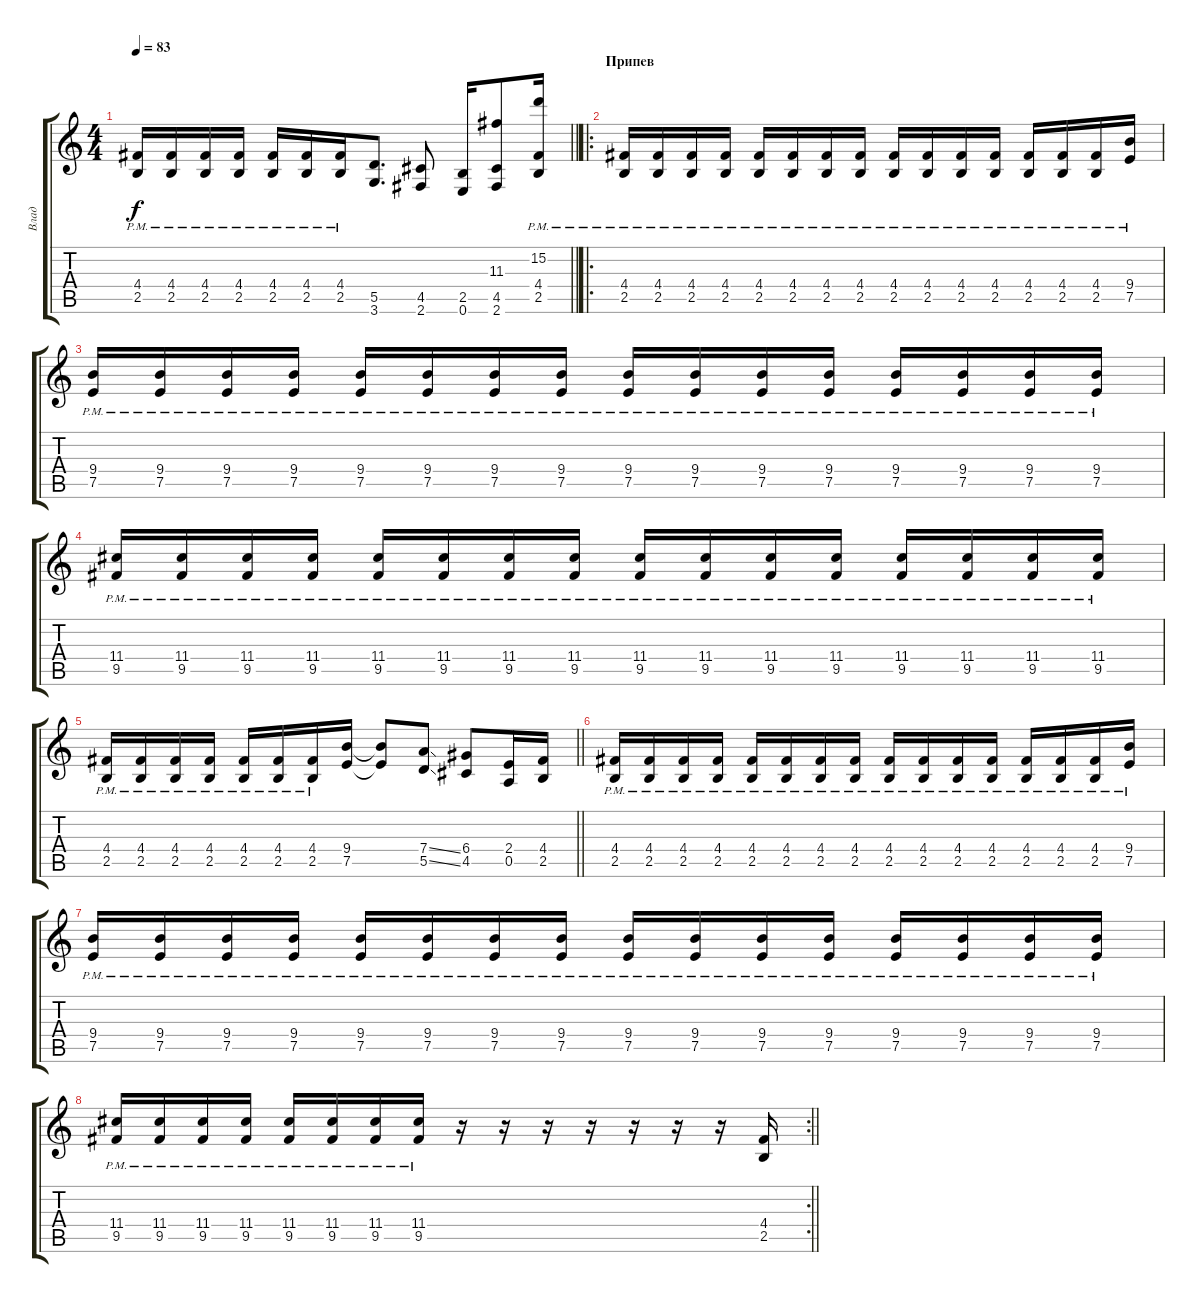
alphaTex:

\track ("Влад" "Влад") {instrument distortionguitar}
\staff {score tabs}
\tuning (E4 B3 G3 D3 A2 E2) {hide}
\ts (4 4)
\tempo 83
\clef g2
\barLineRight lightlight
\ks c
(4.4{pm} 2.5{pm}).16{dy f} (4.4{pm} 2.5{pm}).16 (4.4{pm} 2.5{pm}).16 (4.4{pm} 2.5{pm}).16 (4.4{pm} 2.5{pm}).16 (4.4{pm} 2.5{pm}).16 (4.4{pm} 2.5{pm}).16 (5.5 3.6).8{d} (4.5 2.6).8 (2.5 0.6).16 (11.3 4.5 2.6).8 (15.2 4.4{pm} 2.5{pm}).16 |
\ro
\section ("" "Припев")
(4.4{pm} 2.5{pm}).16 (4.4{pm} 2.5{pm}).16 (4.4{pm} 2.5{pm}).16 (4.4{pm} 2.5{pm}).16 (4.4{pm} 2.5{pm}).16 (4.4{pm} 2.5{pm}).16 (4.4{pm} 2.5{pm}).16 (4.4{pm} 2.5{pm}).16 (4.4{pm} 2.5{pm}).16 (4.4{pm} 2.5{pm}).16 (4.4{pm} 2.5{pm}).16 (4.4{pm} 2.5{pm}).16 (4.4{pm} 2.5{pm}).16 (4.4{pm} 2.5{pm}).16 (4.4{pm} 2.5{pm}).16 (9.4{pm} 7.5{pm}).16 |
(9.4{pm} 7.5{pm}).16 (9.4{pm} 7.5{pm}).16 (9.4{pm} 7.5{pm}).16 (9.4{pm} 7.5{pm}).16 (9.4{pm} 7.5{pm}).16 (9.4{pm} 7.5{pm}).16 (9.4{pm} 7.5{pm}).16 (9.4{pm} 7.5{pm}).16 (9.4{pm} 7.5{pm}).16 (9.4{pm} 7.5{pm}).16 (9.4{pm} 7.5{pm}).16 (9.4{pm} 7.5{pm}).16 (9.4{pm} 7.5{pm}).16 (9.4{pm} 7.5{pm}).16 (9.4{pm} 7.5{pm}).16 (9.4{pm} 7.5{pm}).16 |
(11.4{pm} 9.5{pm}).16 (11.4{pm} 9.5{pm}).16 (11.4{pm} 9.5{pm}).16 (11.4{pm} 9.5{pm}).16 (11.4{pm} 9.5{pm}).16 (11.4{pm} 9.5{pm}).16 (11.4{pm} 9.5{pm}).16 (11.4{pm} 9.5{pm}).16 (11.4{pm} 9.5{pm}).16 (11.4{pm} 9.5{pm}).16 (11.4{pm} 9.5{pm}).16 (11.4{pm} 9.5{pm}).16 (11.4{pm} 9.5{pm}).16 (11.4{pm} 9.5{pm}).16 (11.4{pm} 9.5{pm}).16 (11.4{pm} 9.5{pm}).16 |
\barLineRight lightlight
(4.4{pm} 2.5{pm}).16 (4.4{pm} 2.5{pm}).16 (4.4{pm} 2.5{pm}).16 (4.4{pm} 2.5{pm}).16 (4.4{pm} 2.5{pm}).16 (4.4{pm} 2.5{pm}).16 (4.4{pm} 2.5{pm}).16 (9.4 7.5).16 (9.4{t} 7.5{t}).8 (7.4{ss} 5.5{ss}).8 (6.4 4.5).8 (2.4 0.5).16 (4.4 2.5).16 |
(4.4{pm} 2.5{pm}).16 (4.4{pm} 2.5{pm}).16 (4.4{pm} 2.5{pm}).16 (4.4{pm} 2.5{pm}).16 (4.4{pm} 2.5{pm}).16 (4.4{pm} 2.5{pm}).16 (4.4{pm} 2.5{pm}).16 (4.4{pm} 2.5{pm}).16 (4.4{pm} 2.5{pm}).16 (4.4{pm} 2.5{pm}).16 (4.4{pm} 2.5{pm}).16 (4.4{pm} 2.5{pm}).16 (4.4{pm} 2.5{pm}).16 (4.4{pm} 2.5{pm}).16 (4.4{pm} 2.5{pm}).16 (9.4{pm} 7.5{pm}).16 |
(9.4{pm} 7.5{pm}).16 (9.4{pm} 7.5{pm}).16 (9.4{pm} 7.5{pm}).16 (9.4{pm} 7.5{pm}).16 (9.4{pm} 7.5{pm}).16 (9.4{pm} 7.5{pm}).16 (9.4{pm} 7.5{pm}).16 (9.4{pm} 7.5{pm}).16 (9.4{pm} 7.5{pm}).16 (9.4{pm} 7.5{pm}).16 (9.4{pm} 7.5{pm}).16 (9.4{pm} 7.5{pm}).16 (9.4{pm} 7.5{pm}).16 (9.4{pm} 7.5{pm}).16 (9.4{pm} 7.5{pm}).16 (9.4{pm} 7.5{pm}).16 |
\rc 2
\barLineRight lightlight
(11.4{pm} 9.5{pm}).16 (11.4{pm} 9.5{pm}).16 (11.4{pm} 9.5{pm}).16 (11.4{pm} 9.5{pm}).16 (11.4{pm} 9.5{pm}).16 (11.4{pm} 9.5{pm}).16 (11.4{pm} 9.5{pm}).16 (11.4{pm} 9.5{pm}).16 r.16 r.16 r.16 r.16 r.16 r.16 r.16 (4.4 2.5).16
